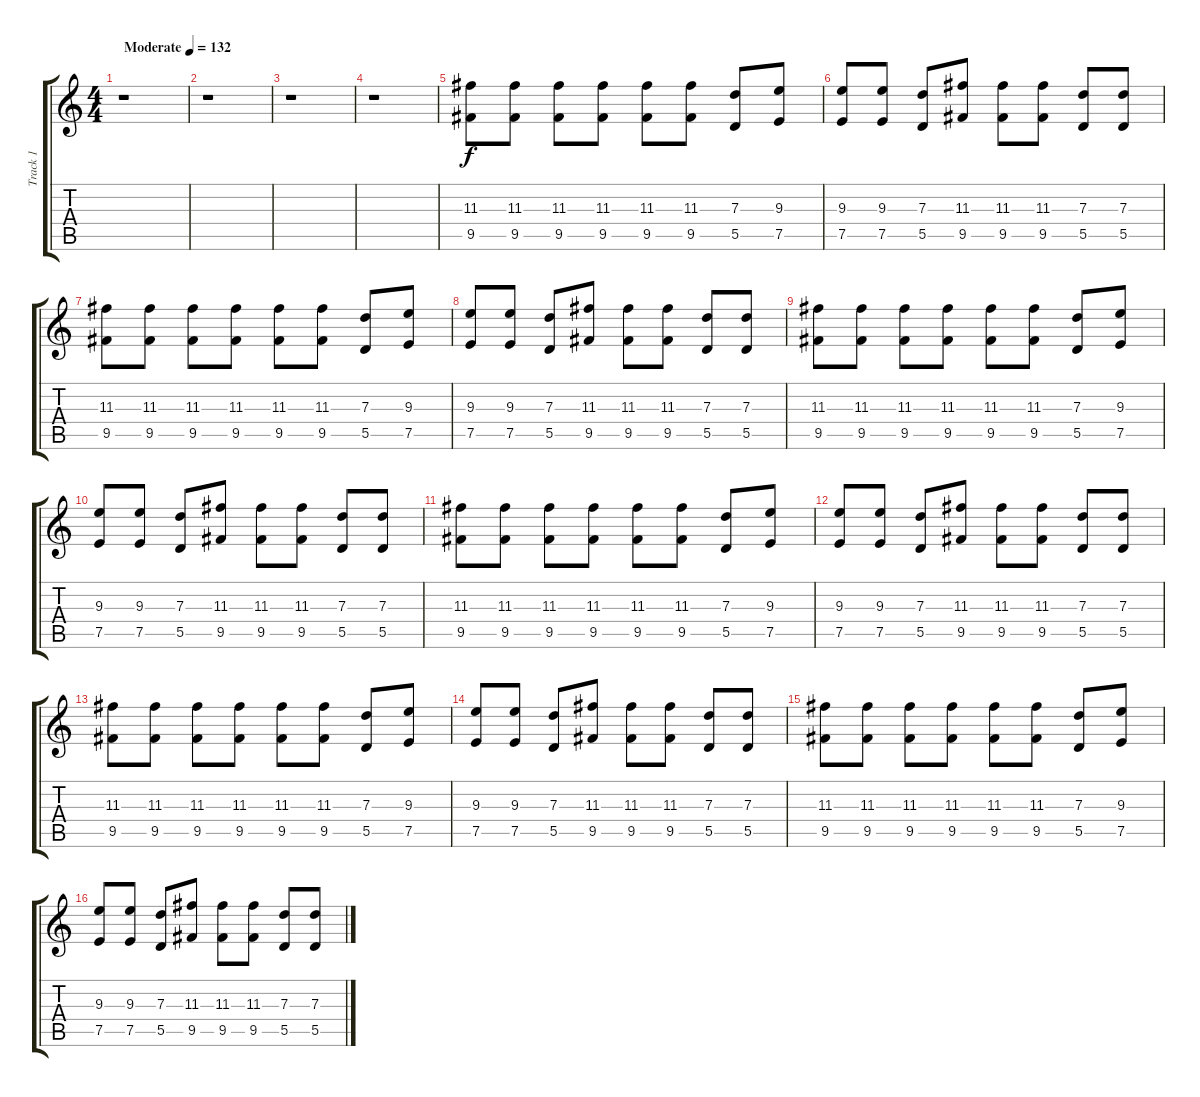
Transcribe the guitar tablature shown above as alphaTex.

\track ("Track 1" "Track 1") {instrument overdrivenguitar}
\staff {score tabs}
\tuning (E4 B3 G3 D3 A2 E2) {hide}
\ts (4 4)
\tempo (132 "Moderate")
\clef g2
\ks c
r.1{dy f instrument overdrivenguitar} |
r.1 |
r.1 |
r.1 |
(11.3 9.5).8 (11.3 9.5).8 (11.3 9.5).8 (11.3 9.5).8 (11.3 9.5).8 (11.3 9.5).8 (7.3 5.5).8 (9.3 7.5).8 |
(9.3 7.5).8 (9.3 7.5).8 (7.3 5.5).8 (11.3 9.5).8 (11.3 9.5).8 (11.3 9.5).8 (7.3 5.5).8 (7.3 5.5).8 |
(11.3 9.5).8 (11.3 9.5).8 (11.3 9.5).8 (11.3 9.5).8 (11.3 9.5).8 (11.3 9.5).8 (7.3 5.5).8 (9.3 7.5).8 |
(9.3 7.5).8 (9.3 7.5).8 (7.3 5.5).8 (11.3 9.5).8 (11.3 9.5).8 (11.3 9.5).8 (7.3 5.5).8 (7.3 5.5).8 |
(11.3 9.5).8 (11.3 9.5).8 (11.3 9.5).8 (11.3 9.5).8 (11.3 9.5).8 (11.3 9.5).8 (7.3 5.5).8 (9.3 7.5).8 |
(9.3 7.5).8 (9.3 7.5).8 (7.3 5.5).8 (11.3 9.5).8 (11.3 9.5).8 (11.3 9.5).8 (7.3 5.5).8 (7.3 5.5).8 |
(11.3 9.5).8 (11.3 9.5).8 (11.3 9.5).8 (11.3 9.5).8 (11.3 9.5).8 (11.3 9.5).8 (7.3 5.5).8 (9.3 7.5).8 |
(9.3 7.5).8 (9.3 7.5).8 (7.3 5.5).8 (11.3 9.5).8 (11.3 9.5).8 (11.3 9.5).8 (7.3 5.5).8 (7.3 5.5).8 |
(11.3 9.5).8 (11.3 9.5).8 (11.3 9.5).8 (11.3 9.5).8 (11.3 9.5).8 (11.3 9.5).8 (7.3 5.5).8 (9.3 7.5).8 |
(9.3 7.5).8 (9.3 7.5).8 (7.3 5.5).8 (11.3 9.5).8 (11.3 9.5).8 (11.3 9.5).8 (7.3 5.5).8 (7.3 5.5).8 |
(11.3 9.5).8 (11.3 9.5).8 (11.3 9.5).8 (11.3 9.5).8 (11.3 9.5).8 (11.3 9.5).8 (7.3 5.5).8 (9.3 7.5).8 |
(9.3 7.5).8 (9.3 7.5).8 (7.3 5.5).8 (11.3 9.5).8 (11.3 9.5).8 (11.3 9.5).8 (7.3 5.5).8 (7.3 5.5).8
